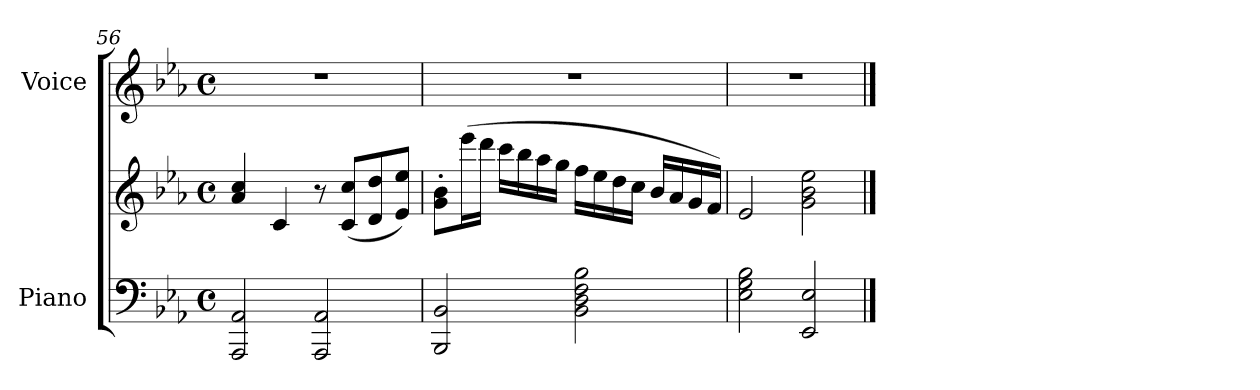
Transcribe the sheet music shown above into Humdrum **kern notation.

**kern	**kern	**kern
*part2	*part2	*part1
*staff3	*staff2	*staff1
*I"Piano	*	*I"Voice
*I'Pno	*	*
*clefF4	*clefG2	*clefG2
*k[b-e-a-]	*k[b-e-a-]	*k[b-e-a-]
*M4/4	*M4/4	*M4/4
*met(c)	*met(c)	*met(c)
=56	=56	=56
2AAA-/ 2AA-/	4a-/ 4cc/	1r
.	4c/	.
2AAA-/ 2AA-/	8r	.
.	(8c/ 8cc/L	.
.	8d/ 8dd/	.
.	8e-/ 8ee-/J)	.
=57	=57	=57
2BBB-/ 2BB-/	8g\' 8b-\'L	1r
.	(16eee-\L	.
.	16ddd\JJ	.
.	16ccc\LL	.
.	16bb-\	.
.	16aa-\	.
.	16gg\JJ	.
2BB-\ 2D\ 2F\ 2B-\	16ff\LL	.
.	16ee-\	.
.	16dd\	.
.	16cc\JJ	.
.	16b-/LL	.
.	16a-/	.
.	16g/	.
.	16f/JJ)	.
!!LO:LB:g=z
=58	=58	=58
2E-\ 2G\ 2B-\	2e-/	1r
2EE-/ 2E-/	2g\ 2b-\ 2ee-\	.
==	==	==
*-	*-	*-
